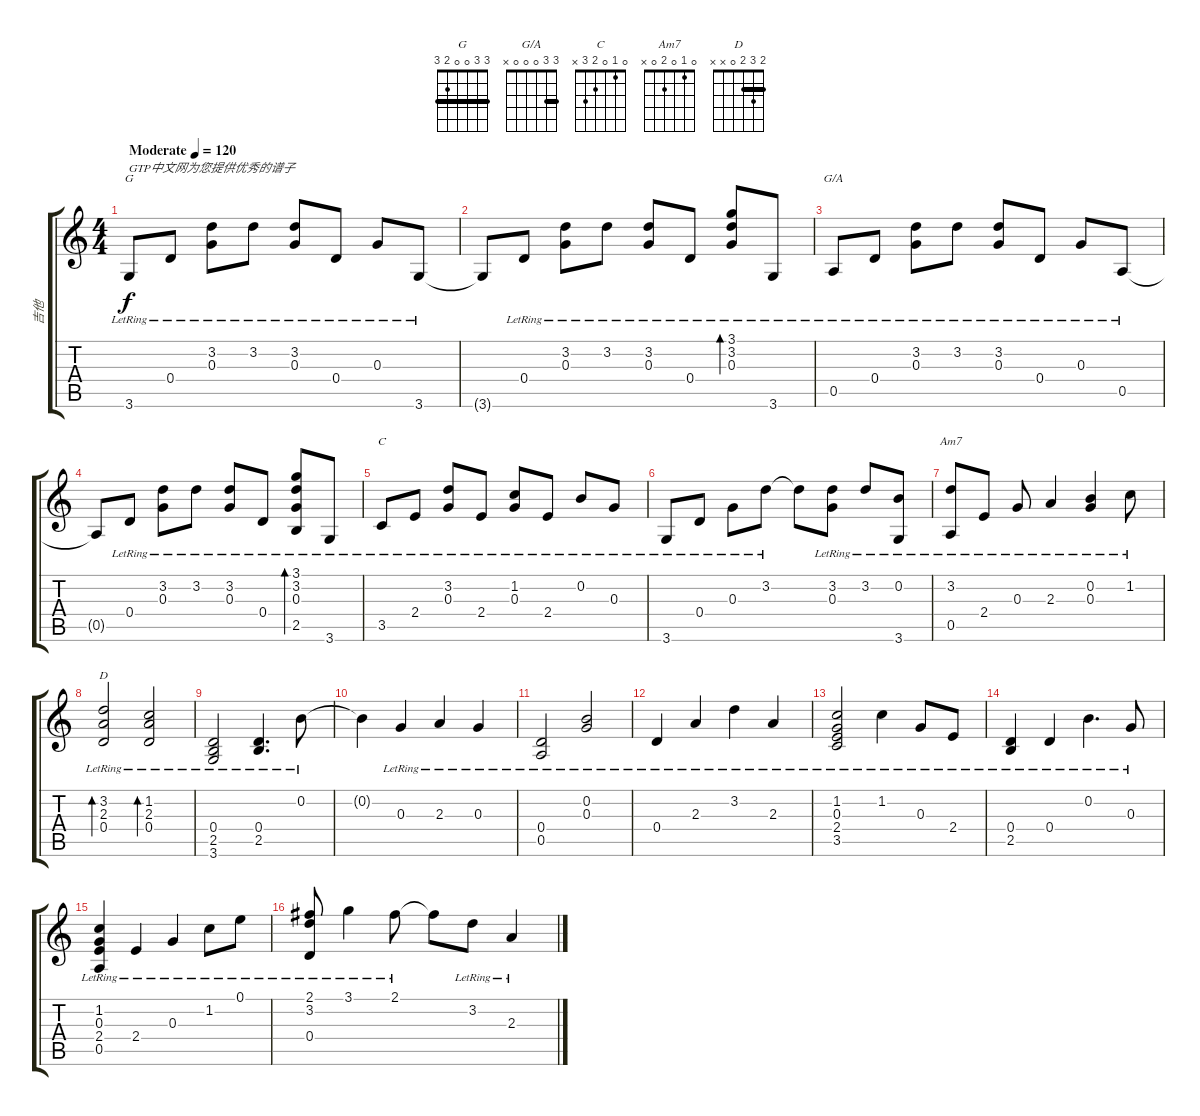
\track ("吉他" "吉他") {instrument acousticguitarsteel}
\staff {score tabs}
\tuning (E4 B3 G3 D3 A2 E2) {hide}
\chord ("G" 3 3 0 0 2 3) {barre 3}
\chord ("G/A" 3 3 0 0 0 x) {barre 3}
\chord ("C" 0 1 0 2 3 x)
\chord ("Am7" 0 1 0 2 0 x)
\chord ("D" 2 3 2 0 x x) {barre 2}
\ts (4 4)
\tempo (120 "Moderate")
\clef g2
\ks c
3.6{lr}.8{ch "G" txt "GTP中文网为您提供优秀的谱子" dy f instrument acousticguitarsteel} 0.4{lr}.8 (3.2{lr} 0.3{lr}).8 3.2{lr}.8 (3.2{lr} 0.3{lr}).8 0.4{lr}.8 0.3{lr}.8 3.6{lr}.8 |
3.6{t}.8 0.4{lr}.8 (3.2{lr} 0.3{lr}).8 3.2{lr}.8 (3.2{lr} 0.3{lr}).8 0.4{lr}.8 (3.1{lr} 3.2{lr} 0.3{lr}).8{bd 480} 3.6{lr}.8 |
0.5{lr}.8{ch "G/A"} 0.4{lr}.8 (3.2{lr} 0.3{lr}).8 3.2{lr}.8 (3.2{lr} 0.3{lr}).8 0.4{lr}.8 0.3{lr}.8 0.5{lr}.8 |
0.5{t}.8 0.4{lr}.8 (3.2{lr} 0.3{lr}).8 3.2{lr}.8 (3.2{lr} 0.3{lr}).8 0.4{lr}.8 (3.1{lr} 3.2{lr} 0.3{lr} 2.5{lr}).8{bd 480} 3.6{lr}.8 |
3.5{lr}.8{ch "C"} 2.4{lr}.8 (3.2{lr} 0.3{lr}).8 2.4{lr}.8 (1.2{lr} 0.3{lr}).8 2.4{lr}.8 0.2{lr}.8 0.3{lr}.8 |
3.6{lr}.8 0.4{lr}.8 0.3{lr}.8 3.2{lr}.8 3.2{t}.8 (3.2{lr} 0.3{lr}).8 3.2{lr}.8 (0.2{lr} 3.6{lr}).8 |
(3.2{lr} 0.5{lr}).8{ch "Am7"} 2.4{lr}.8 0.3{lr}.8 2.3{lr}.4 (0.2{lr} 0.3{lr}).4 1.2{lr}.8 |
(3.2{lr} 2.3{lr} 0.4{lr}).2{bd 240 ch "D"} (1.2{lr} 2.3{lr} 0.4{lr}).2{bd 240} |
(0.4{lr} 2.5{lr} 3.6{lr}).2 (0.4{lr} 2.5{lr}).4{d} 0.2{lr}.8 |
0.2{t}.4 0.3{lr}.4 2.3{lr}.4 0.3{lr}.4 |
(0.4{lr} 0.5{lr}).2 (0.2{lr} 0.3{lr}).2 |
0.4{lr}.4 2.3{lr}.4 3.2{lr}.4 2.3{lr}.4 |
(1.2{lr} 0.3{lr} 2.4{lr} 3.5{lr}).2 1.2{lr}.4 0.3{lr}.8 2.4{lr}.8 |
(0.4{lr} 2.5{lr}).4 0.4{lr}.4 0.2{lr}.4{d} 0.3{lr}.8 |
(1.2{lr} 0.3{lr} 2.4{lr} 0.5{lr}).4 2.4{lr}.4 0.3{lr}.4 1.2{lr}.8 0.1{lr}.8 |
(2.1{lr} 3.2{lr} 0.4{lr}).8 3.1{lr}.4 2.1{lr}.8 2.1{t}.8 3.2{lr}.8 2.3{lr}.4
